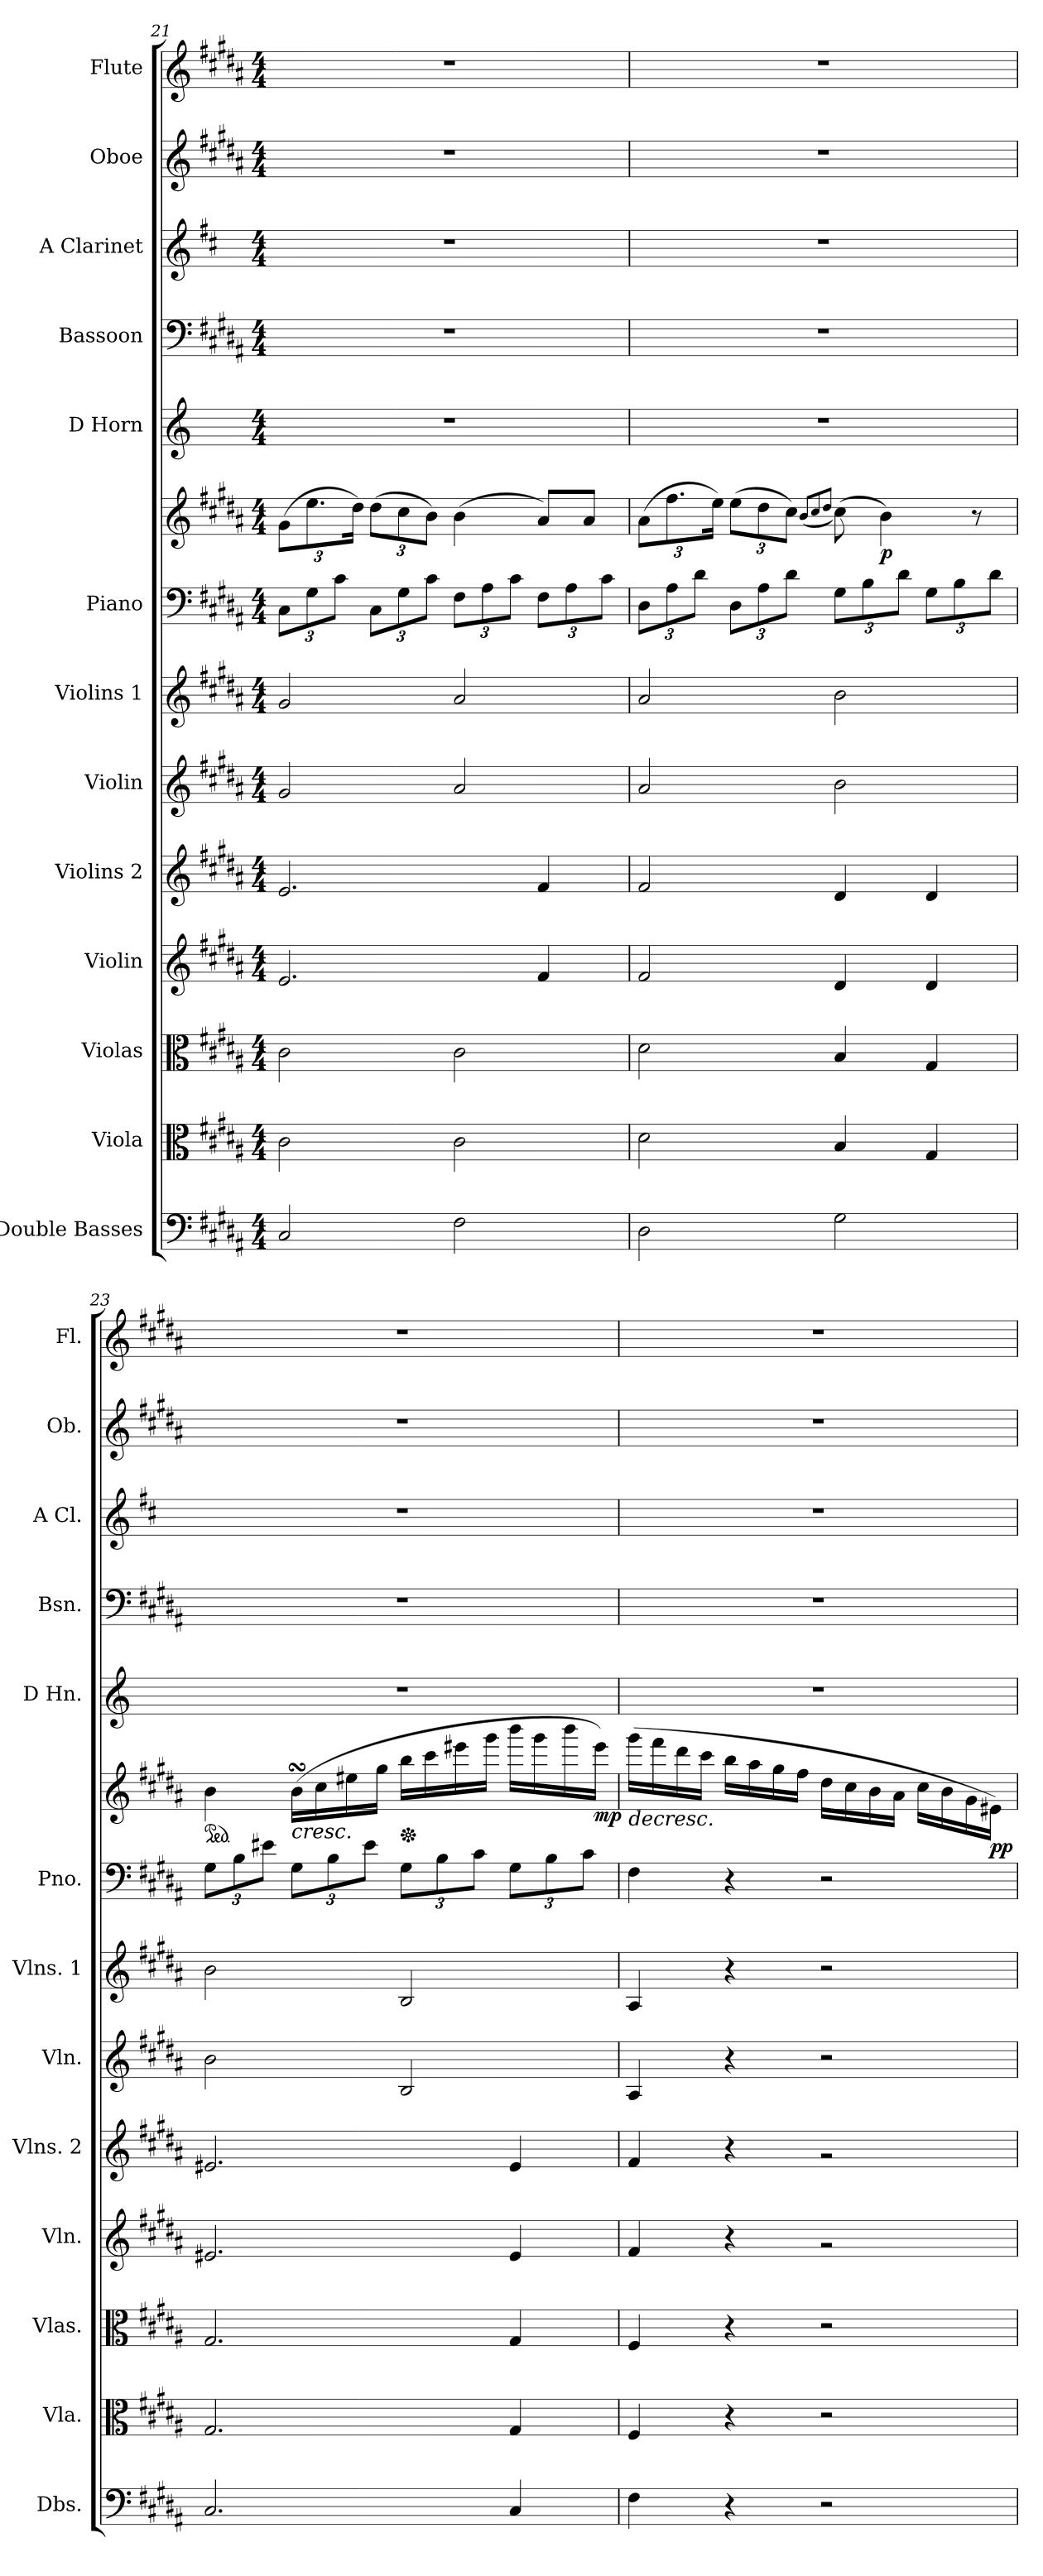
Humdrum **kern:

**kern	**kern	**kern	**kern	**kern	**kern	**kern	**kern	**kern	**dynam	**kern	**kern	**kern	**kern	**kern
*part13	*part12	*part11	*part10	*part9	*part8	*part7	*part6	*part6	*part6	*part5	*part4	*part3	*part2	*part1
*staff14	*staff13	*staff12	*staff11	*staff10	*staff9	*staff8	*staff7	*staff6	*staff6/7	*staff5	*staff4	*staff3	*staff2	*staff1
*I"Double Basses	*I"Viola	*I"Violas	*I"Violin	*I"Violins 2	*I"Violin	*I"Violins 1	*I"Piano	*	*	*I"D Horn	*I"Bassoon	*I"A Clarinet	*I"Oboe	*I"Flute
*I'Dbs.	*I'Vla.	*I'Vlas.	*I'Vln.	*I'Vlns. 2	*I'Vln.	*I'Vlns. 1	*I'Pno.	*	*	*I'D Hn.	*I'Bsn.	*I'A Cl.	*I'Ob.	*I'Fl.
!!LO:PB:g=z
*clefF4	*clefC3	*clefC3	*clefG2	*clefG2	*clefG2	*clefG2	*clefF4	*clefG2	*	*clefG2	*clefF4	*clefG2	*clefG2	*clefG2
*	*	*	*	*	*	*	*	*	*	*ITrd6c10	*	*ITrd2c3	*	*
*k[f#c#g#d#a#]	*k[f#c#g#d#a#]	*k[f#c#g#d#a#]	*k[f#c#g#d#a#]	*k[f#c#g#d#a#]	*k[f#c#g#d#a#]	*k[f#c#g#d#a#]	*k[f#c#g#d#a#]	*k[f#c#g#d#a#]	*	*k[f#c#]	*k[f#c#g#d#a#]	*k[f#c#g#d#a#]	*k[f#c#g#d#a#]	*k[f#c#g#d#a#]
*M4/4	*M4/4	*M4/4	*M4/4	*M4/4	*M4/4	*M4/4	*M4/4	*M4/4	*	*M4/4	*M4/4	*M4/4	*M4/4	*M4/4
*	*	*	*	*	*	*	*Xbrackettup	*Xbrackettup	*	*	*	*	*	*
=21	=21	=21	=21	=21	=21	=21	=21	=21	=21	=21	=21	=21	=21	=21
2C#/	2c#\	2c#\	2.e/	2.e/	2g#/	2g#/	12C#\L	(12g#\L	.	1r	1r	1r	1r	1r
.	.	.	.	.	.	.	12G#\	12.ee\	.	.	.	.	.	.
.	.	.	.	.	.	.	12c#\J	.	.	.	.	.	.	.
.	.	.	.	.	.	.	.	24dd#\Jk)	.	.	.	.	.	.
.	.	.	.	.	.	.	12C#\L	(12dd#\L	.	.	.	.	.	.
.	.	.	.	.	.	.	12G#\	12cc#\	.	.	.	.	.	.
.	.	.	.	.	.	.	12c#\J	12b\J)	.	.	.	.	.	.
2F#\	2c#\	2c#\	.	.	2a#/	2a#/	12F#\L	(4b\	.	.	.	.	.	.
.	.	.	.	.	.	.	12A#\	.	.	.	.	.	.	.
.	.	.	.	.	.	.	12c#\J	.	.	.	.	.	.	.
.	.	.	4f#/	4f#/	.	.	12F#\L	8a#/L)	.	.	.	.	.	.
.	.	.	.	.	.	.	12A#\	.	.	.	.	.	.	.
.	.	.	.	.	.	.	.	8a#/J	.	.	.	.	.	.
.	.	.	.	.	.	.	12c#\J	.	.	.	.	.	.	.
=22	=22	=22	=22	=22	=22	=22	=22	=22	=22	=22	=22	=22	=22	=22
2D#\	2d#\	2d#\	2f#/	2f#/	2a#/	2a#/	12D#\L	(12a#\L	.	1r	1r	1r	1r	1r
.	.	.	.	.	.	.	12A#\	12.ff#\	.	.	.	.	.	.
.	.	.	.	.	.	.	12d#\J	.	.	.	.	.	.	.
.	.	.	.	.	.	.	.	24ee\Jk)	.	.	.	.	.	.
.	.	.	.	.	.	.	12D#\L	(12ee\L	.	.	.	.	.	.
.	.	.	.	.	.	.	12A#\	12dd#\	.	.	.	.	.	.
.	.	.	.	.	.	.	12d#\J	12cc#\J)	.	.	.	.	.	.
.	.	.	.	.	.	.	.	(8qb/L	.	.	.	.	.	.
.	.	.	.	.	.	.	.	8qcc#/	.	.	.	.	.	.
.	.	.	.	.	.	.	.	8qdd#/J	.	.	.	.	.	.
2G#\	4B/	4B/	4d#/	4d#/	2b\	2b\	12G#\L	(8cc#\)	.	.	.	.	.	.
.	.	.	.	.	.	.	12B\	.	.	.	.	.	.	.
!	!	!	!	!	!	!	!	!	!LO:DY:b	!	!	!	!	!
.	.	.	.	.	.	.	.	4b\)	p	.	.	.	.	.
.	.	.	.	.	.	.	12d#\J	.	.	.	.	.	.	.
.	4G#/	4G#/	4d#/	4d#/	.	.	12G#\L	.	.	.	.	.	.	.
.	.	.	.	.	.	.	12B\	.	.	.	.	.	.	.
.	.	.	.	.	.	.	.	8r	.	.	.	.	.	.
.	.	.	.	.	.	.	12d#\J	.	.	.	.	.	.	.
!!LO:PB:g=z
=23	=23	=23	=23	=23	=23	=23	=23	=23	=23	=23	=23	=23	=23	=23
*	*	*	*	*	*	*	*	*ped	*	*	*	*	*	*
!	!	!	!	!	!	!	!	!	!LO:DY:b	!	!	!	!	!
!	!	!	!	!	!	!	!	!	!LO:DY:n=1:b	!	!	!	!	!
2.C#/	2.G#/	2.G#/	2.e#X/	2.e#X/	2b\	2b\	12G#\L	4b\	other-dynamics pp	1r	1r	1r	1r	1r
.	.	.	.	.	.	.	12B\	.	.	.	.	.	.	.
.	.	.	.	.	.	.	12e#X\J	.	.	.	.	.	.	.
!	!	!	!	!	!	!	!	!	!LO:HP:b	!	!	!	!	!
.	.	.	.	.	.	.	12G#\L	(16bsSSs\LL	<	.	.	.	.	.
.	.	.	.	.	.	.	.	16cc#\	.	.	.	.	.	.
.	.	.	.	.	.	.	12B\	.	.	.	.	.	.	.
.	.	.	.	.	.	.	.	16ee#X\	.	.	.	.	.	.
.	.	.	.	.	.	.	12e#\J	.	.	.	.	.	.	.
.	.	.	.	.	.	.	.	16gg#\JJ	.	.	.	.	.	.
*	*	*	*	*	*	*	*	*Xped	*	*	*	*	*	*
.	.	.	.	.	2B/	2B/	12G#\L	16bb\LL	.	.	.	.	.	.
.	.	.	.	.	.	.	.	16ccc#\	.	.	.	.	.	.
.	.	.	.	.	.	.	12B\	.	.	.	.	.	.	.
.	.	.	.	.	.	.	.	16eee#X\	.	.	.	.	.	.
.	.	.	.	.	.	.	12c#\J	.	.	.	.	.	.	.
.	.	.	.	.	.	.	.	16ggg#\JJ	.	.	.	.	.	.
4C#/	4G#/	4G#/	4e#/	4e#/	.	.	12G#\L	16bbb\LL	.	.	.	.	.	.
.	.	.	.	.	.	.	.	16ggg#\	.	.	.	.	.	.
.	.	.	.	.	.	.	12B\	.	.	.	.	.	.	.
.	.	.	.	.	.	.	.	16bbb\	.	.	.	.	.	.
.	.	.	.	.	.	.	12c#\J	.	.	.	.	.	.	.
!	!	!	!	!	!	!	!	!	!LO:DY:n=2:b	!	!	!	!	!
.	.	.	.	.	.	.	.	16eee#\JJ)	mp	.	.	.	.	.
.	.	.	.	.	.	.	.	.	[	.	.	.	.	.
!!LO:PB:g=z
=24	=24	=24	=24	=24	=24	=24	=24	=24	=24	=24	=24	=24	=24	=24
!	!	!	!	!	!	!	!	!	!LO:HP:b	!	!	!	!	!
!	!	!	!	!	!	!	!	!	!LO:DY:n=1:b	!	!	!	!	!
!	!	!	!	!	!	!	!	!	!LO:DY:n=2:b	!	!	!	!	!
4F#\	4F#/	4F#/	4f#/	4f#/	4A#/	4A#/	4F#\	(16ggg#\LL	> mp other-dynamics	1r	1r	1r	1r	1r
.	.	.	.	.	.	.	.	16fff#\	.	.	.	.	.	.
.	.	.	.	.	.	.	.	16ddd#\	.	.	.	.	.	.
.	.	.	.	.	.	.	.	16ccc#\JJ	.	.	.	.	.	.
4r	4r	4r	4r	4r	4r	4r	4r	16bb\LL	.	.	.	.	.	.
.	.	.	.	.	.	.	.	16aa#\	.	.	.	.	.	.
.	.	.	.	.	.	.	.	16gg#\	.	.	.	.	.	.
.	.	.	.	.	.	.	.	16ff#\JJ	.	.	.	.	.	.
2r	2r	2r	2rg	2rg	2r	2r	2r	16dd#\LL	.	.	.	.	.	.
.	.	.	.	.	.	.	.	16cc#\	.	.	.	.	.	.
.	.	.	.	.	.	.	.	16b\	.	.	.	.	.	.
.	.	.	.	.	.	.	.	16a#\JJ	.	.	.	.	.	.
.	.	.	.	.	.	.	.	16cc#\LL	.	.	.	.	.	.
.	.	.	.	.	.	.	.	16b\	.	.	.	.	.	.
.	.	.	.	.	.	.	.	16g#\	.	.	.	.	.	.
!	!	!	!	!	!	!	!	!	!LO:DY:n=3:b	!	!	!	!	!
.	.	.	.	.	.	.	.	16e#X\JJ)	pp	.	.	.	.	.
.	.	.	.	.	.	.	.	.	]	.	.	.	.	.
=	=	=	=	=	=	=	=	=	=	=	=	=	=	=
*-	*-	*-	*-	*-	*-	*-	*-	*-	*-	*-	*-	*-	*-	*-
